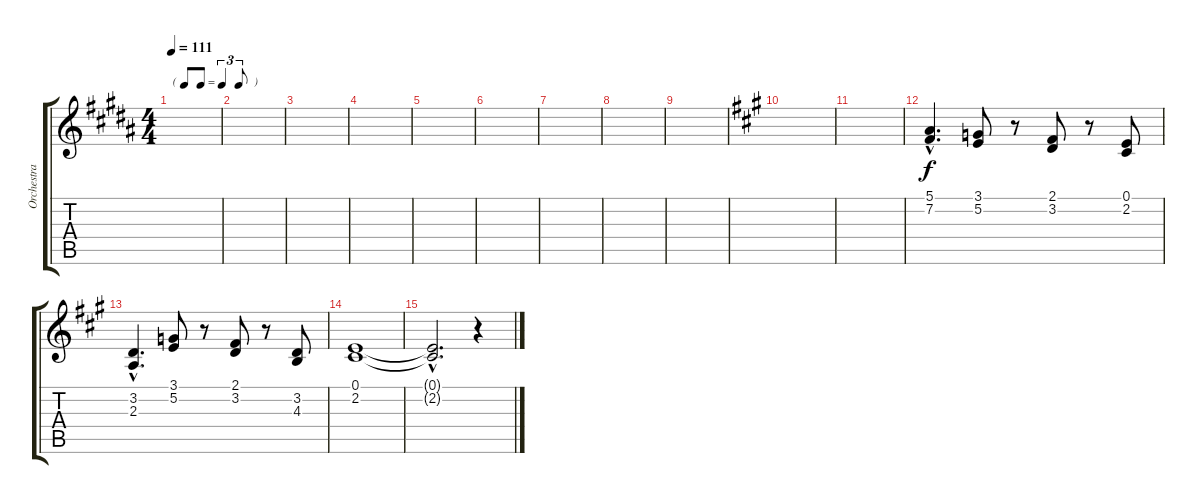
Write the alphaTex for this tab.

\track ("Orchestra - brass " "Orchestra ") {instrument brasssection}
\staff {score tabs}
\tuning (E4 B3 G3 D3 A2 E2) {hide}
\ts (4 4)
\tf triplet8th
\tempo 111
\clef g2
\ks b
|
|
|
|
|
|
|
|
|
\ks a
|
|
(5.1{hac} 7.2{hac}).4{d} (3.1 5.2).8 r.8 (2.1 3.2).8 r.8 (0.1 2.2).8 |
(3.2{hac} 2.3{hac}).4{d} (3.1 5.2).8 r.8 (2.1 3.2).8 r.8 (3.2 4.3).8 |
(0.1 2.2).1 |
(0.1{hac t} 2.2{hac t}).2{d} r.4
